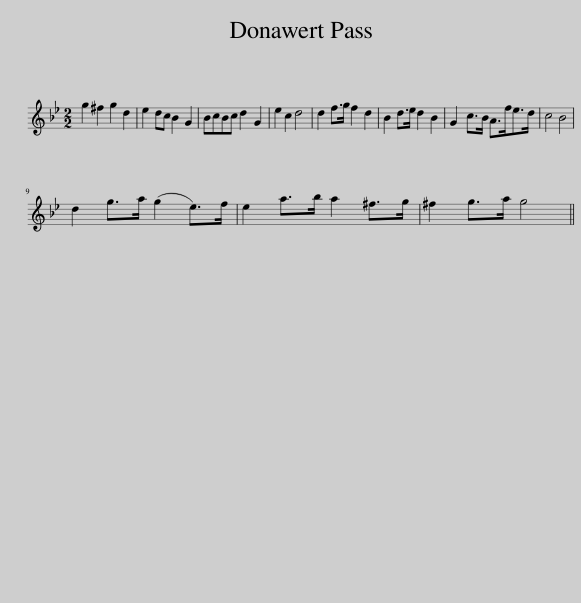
X:1
L:1/8
M:2/2
I:linebreak $
K:Gmin
V:1 treble
V:1
 g2 ^f2 g2 d2 | e2 dc B2 G2 | BcBc d2 G2 | e2 c2 d4 | d2 f>g f2 d2 | %5
 B2 d>e d2 B2 | G2 c>B A>fe>d | c4 B4 |$ d2 g>a (g2 e>)f | e2 a>b a2 ^f>g | %10
 ^f2 g>a g4 || %11
